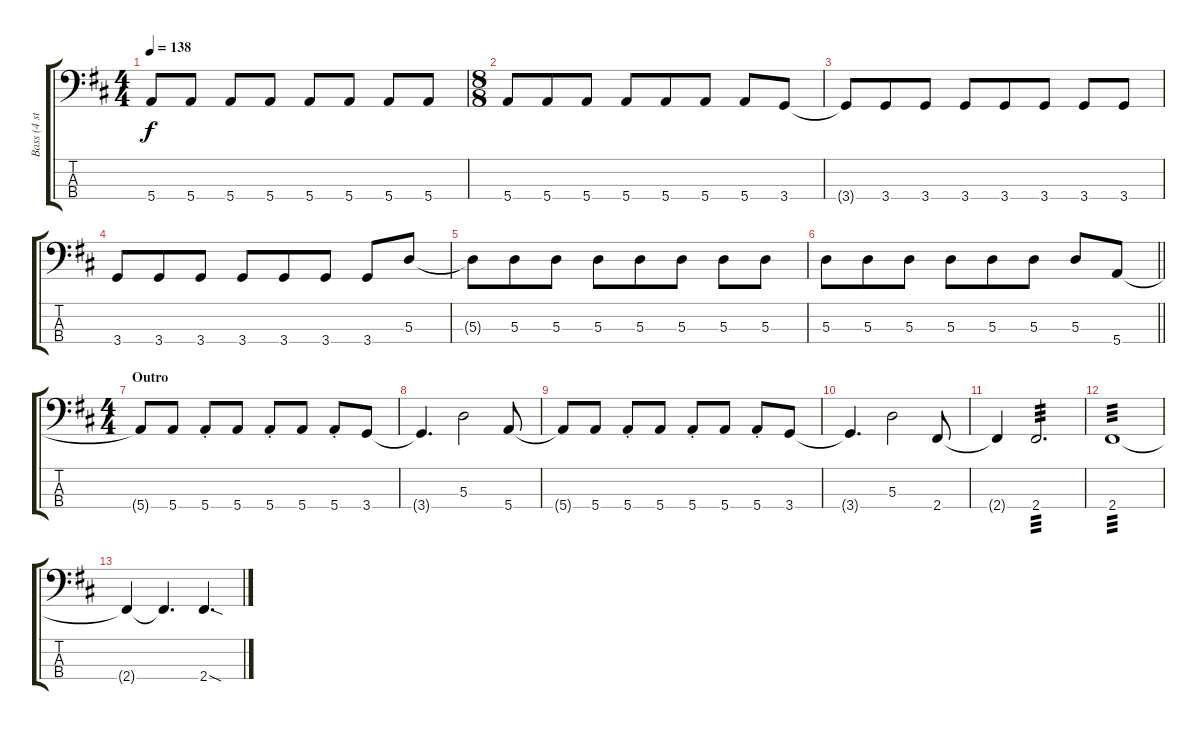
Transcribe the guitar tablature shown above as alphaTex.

\track ("Bass (4 string)" "Bass (4 st") {instrument electricbasspick}
\staff {score tabs}
\tuning (G2 D2 A1 E1) {hide}
\ts (4 4)
\tempo 138
\clef f4
\ks d
5.4{t}.8{dy f} 5.4.8 5.4.8 5.4.8 5.4.8 5.4.8 5.4.8 5.4.8 |
\ts (8 8)
5.4.8 5.4.8 5.4.8 5.4.8 5.4.8 5.4.8 5.4.8 3.4.8 |
3.4{t}.8 3.4.8 3.4.8 3.4.8 3.4.8 3.4.8 3.4.8 3.4.8 |
3.4.8 3.4.8 3.4.8 3.4.8 3.4.8 3.4.8 3.4.8 5.3.8 |
5.3{t}.8 5.3.8 5.3.8 5.3.8 5.3.8 5.3.8 5.3.8 5.3.8 |
\barLineRight lightlight
5.3.8 5.3.8 5.3.8 5.3.8 5.3.8 5.3.8 5.3.8 5.4.8 |
\ts (4 4)
\section ("" "Outro")
5.4{t}.8 5.4.8 5.4{st}.8 5.4.8 5.4{st}.8 5.4.8 5.4{st}.8 3.4.8 |
3.4{t}.4{d} 5.3.2 5.4.8 |
5.4{t}.8 5.4.8 5.4{st}.8 5.4.8 5.4{st}.8 5.4.8 5.4{st}.8 3.4.8 |
3.4{t}.4{d} 5.3.2 2.4.8 |
2.4{t}.4 2.4.2{d tp 3} |
2.4.1{tp 3} |
2.4{t}.4 2.4{t}.4{d} 2.4{sod}.4{d}
